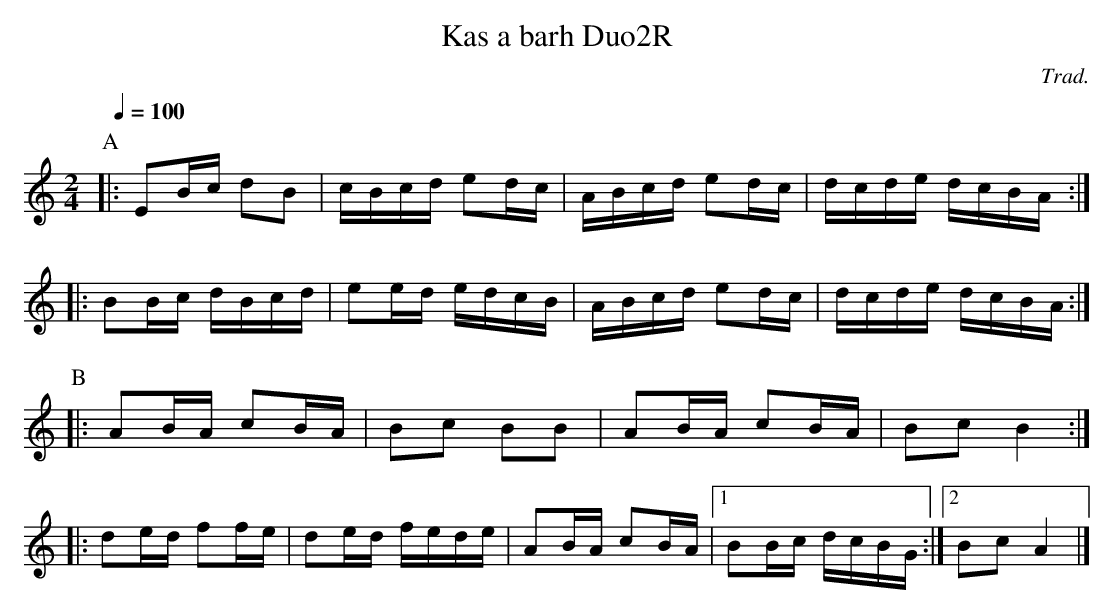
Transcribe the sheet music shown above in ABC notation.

X:1
T:Kas a barh Duo2R
C:Trad.
L:1/16
Q:1/4=100
M:2/4
K:C
P:A
|:E2Bc d2B2 | cBcd e2dc | ABcd e2dc | dcde dcBA ::
B2Bc dBcd | e2ed edcB | ABcd e2dc | dcde dcBA :|
%%vskip 1
P:B
|: A2BA c2BA | B2c2 B2B2 | A2BA c2BA | B2c2 B4 ::
d2ed f2fe | d2ed fede | A2BA c2BA |1 B2Bc dcBG :|2 B2c2 A4 |]
